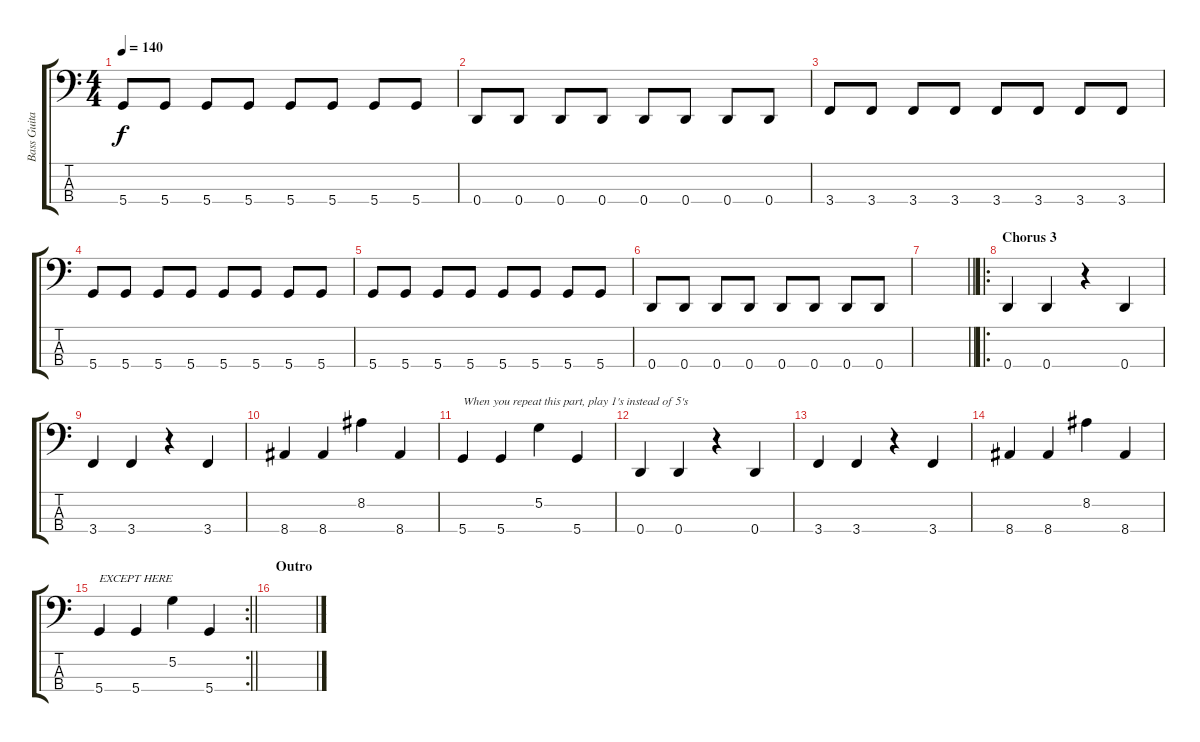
\track ("Bass Guitar" "Bass Guita") {instrument electricbasspick}
\staff {score tabs}
\tuning (G2 D2 A1 D1) {hide}
\ts (4 4)
\tempo 140
\clef f4
\ks c
5.4.8{dy f} 5.4.8 5.4.8 5.4.8 5.4.8 5.4.8 5.4.8 5.4.8 |
0.4.8 0.4.8 0.4.8 0.4.8 0.4.8 0.4.8 0.4.8 0.4.8 |
3.4.8 3.4.8 3.4.8 3.4.8 3.4.8 3.4.8 3.4.8 3.4.8 |
5.4.8 5.4.8 5.4.8 5.4.8 5.4.8 5.4.8 5.4.8 5.4.8 |
5.4.8 5.4.8 5.4.8 5.4.8 5.4.8 5.4.8 5.4.8 5.4.8 |
0.4.8 0.4.8 0.4.8 0.4.8 0.4.8 0.4.8 0.4.8 0.4.8 |
\barLineRight lightlight
|
\ro
\section ("" "Chorus 3")
0.4.4{instrument electricbasspick} 0.4.4 r.4 0.4.4 |
3.4.4 3.4.4 r.4 3.4.4 |
8.4.4 8.4.4 8.2.4 8.4.4 |
5.4.4{txt "When you repeat this part, play 1's instead of 5's"} 5.4.4 5.2.4 5.4.4 |
0.4.4 0.4.4 r.4 0.4.4 |
3.4.4 3.4.4 r.4 3.4.4 |
8.4.4 8.4.4 8.2.4 8.4.4 |
\rc 2
\barLineRight lightlight
5.4.4{txt "EXCEPT HERE"} 5.4.4 5.2.4 5.4.4 |
\section ("" "Outro")
